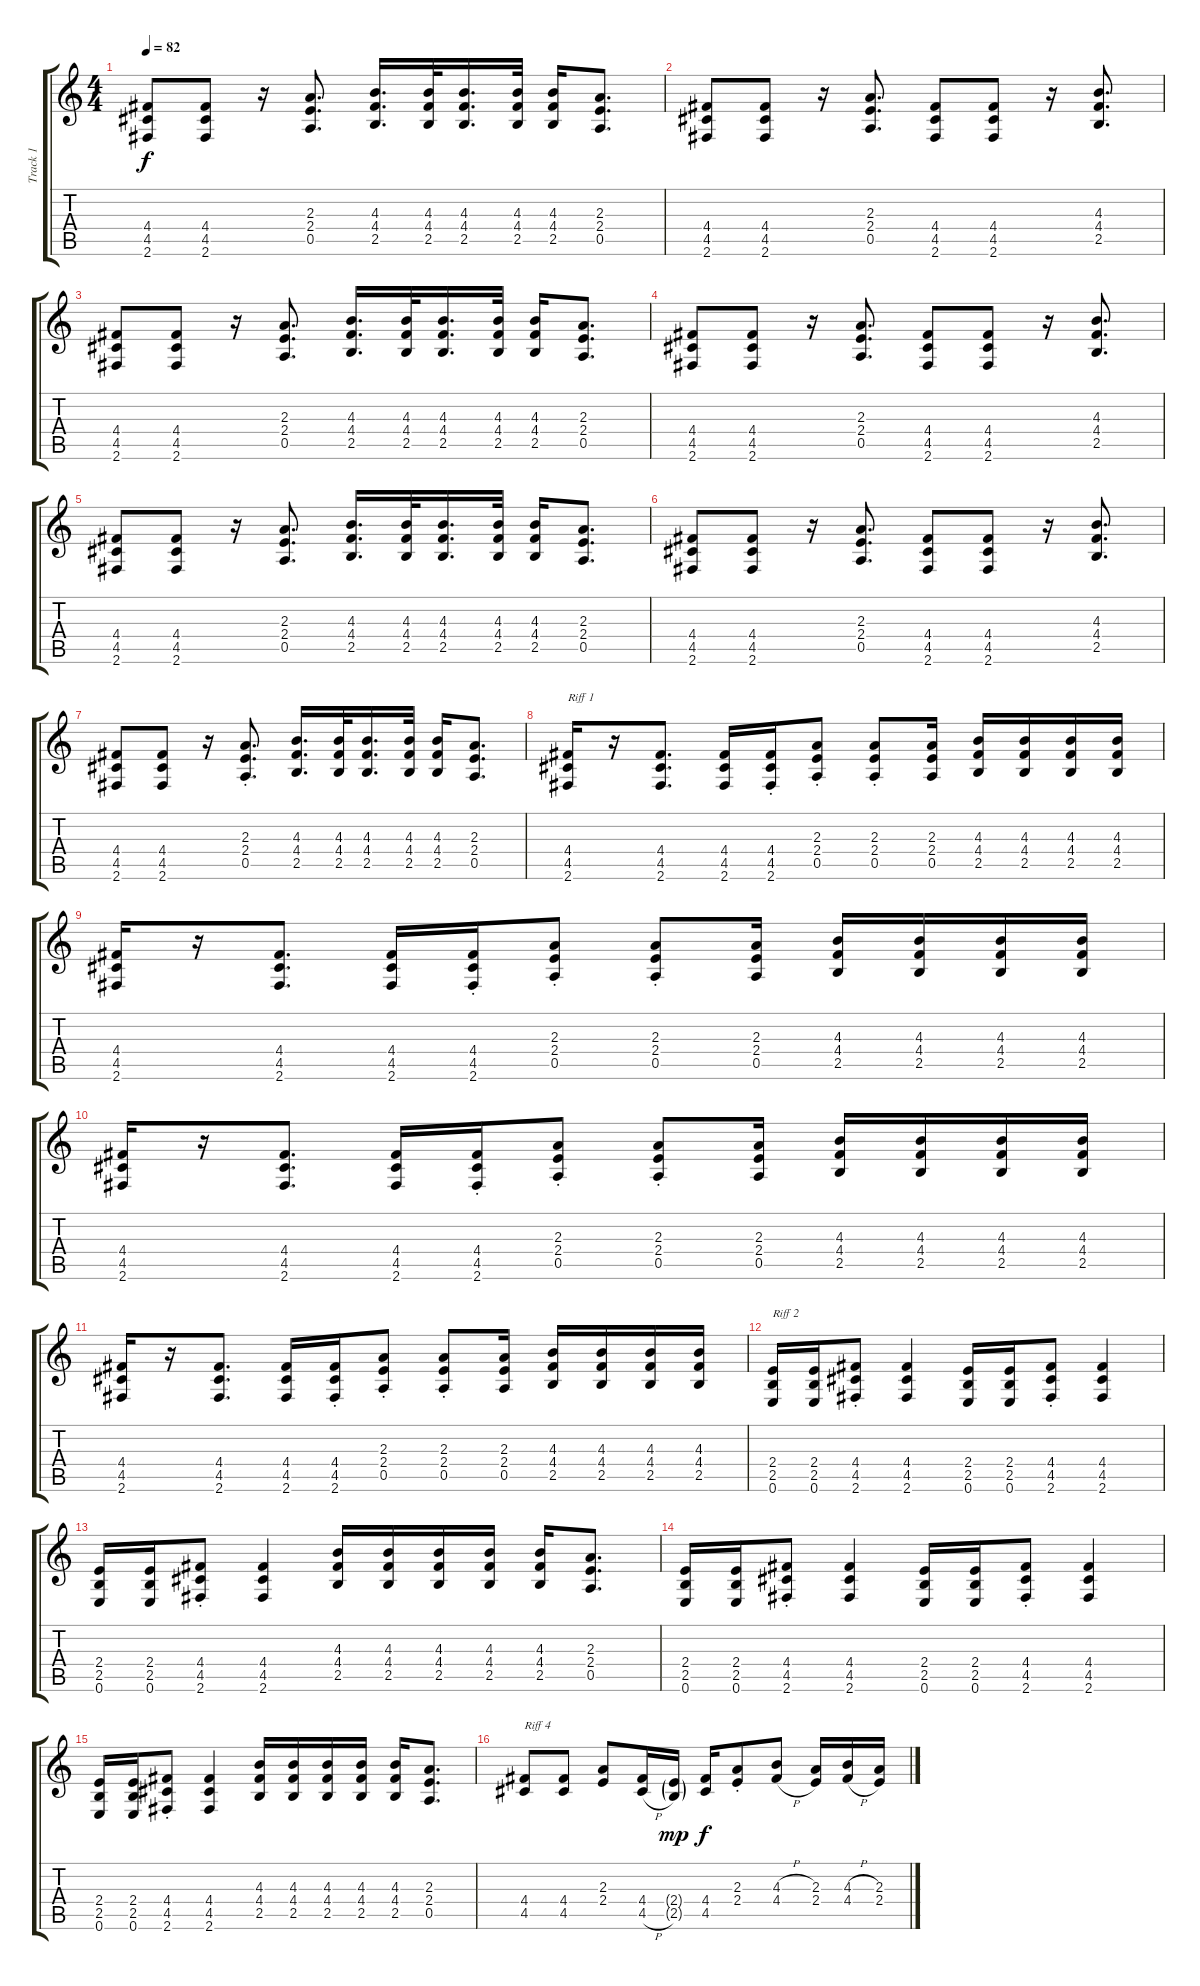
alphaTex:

\track ("Track 1" "Track 1") {instrument distortionguitar}
\staff {score tabs}
\tuning (E4 B3 G3 D3 A2 E2) {hide}
\ts (4 4)
\tempo 82
\clef g2
\ks c
(4.4 4.5 2.6).8{dy f} (4.4 4.5 2.6).8 r.16 (2.3 2.4 0.5).8{d} (4.3 4.4 2.5).16{d} (4.3 4.4 2.5).32 (4.3 4.4 2.5).16{d} (4.3 4.4 2.5).32 (4.3 4.4 2.5).16 (2.3 2.4 0.5).8{d} |
(4.4 4.5 2.6).8 (4.4 4.5 2.6).8 r.16 (2.3 2.4 0.5).8{d} (4.4 4.5 2.6).8 (4.4 4.5 2.6).8 r.16 (4.3 4.4 2.5).8{d} |
(4.4 4.5 2.6).8 (4.4 4.5 2.6).8 r.16 (2.3 2.4 0.5).8{d} (4.3 4.4 2.5).16{d} (4.3 4.4 2.5).32 (4.3 4.4 2.5).16{d} (4.3 4.4 2.5).32 (4.3 4.4 2.5).16 (2.3 2.4 0.5).8{d} |
(4.4 4.5 2.6).8 (4.4 4.5 2.6).8 r.16 (2.3 2.4 0.5).8{d} (4.4 4.5 2.6).8 (4.4 4.5 2.6).8 r.16 (4.3 4.4 2.5).8{d} |
(4.4 4.5 2.6).8 (4.4 4.5 2.6).8 r.16 (2.3 2.4 0.5).8{d} (4.3 4.4 2.5).16{d} (4.3 4.4 2.5).32 (4.3 4.4 2.5).16{d} (4.3 4.4 2.5).32 (4.3 4.4 2.5).16 (2.3 2.4 0.5).8{d} |
(4.4 4.5 2.6).8 (4.4 4.5 2.6).8 r.16 (2.3 2.4 0.5).8{d} (4.4 4.5 2.6).8 (4.4 4.5 2.6).8 r.16 (4.3 4.4 2.5).8{d} |
(4.4 4.5 2.6).8 (4.4 4.5 2.6).8 r.16 (2.3{st} 2.4{st} 0.5{st}).8{d} (4.3 4.4 2.5).16{d} (4.3 4.4 2.5).32 (4.3 4.4 2.5).16{d} (4.3 4.4 2.5).32 (4.3 4.4 2.5).16 (2.3 2.4 0.5).8{d} |
(4.4 4.5 2.6).16{txt "Riff 1"} r.16 (4.4 4.5 2.6).8{d} (4.4 4.5 2.6).16 (4.4{st} 4.5{st} 2.6{st}).16 (2.3{st} 2.4{st} 0.5{st}).8 (2.3{st} 2.4{st} 0.5{st}).8 (2.3 2.4 0.5).16 (4.3 4.4 2.5).16 (4.3 4.4 2.5).16 (4.3 4.4 2.5).16 (4.3 4.4 2.5).16 |
(4.4 4.5 2.6).16 r.16 (4.4 4.5 2.6).8{d} (4.4 4.5 2.6).16 (4.4{st} 4.5{st} 2.6{st}).16 (2.3{st} 2.4{st} 0.5{st}).8 (2.3{st} 2.4{st} 0.5{st}).8 (2.3 2.4 0.5).16 (4.3 4.4 2.5).16 (4.3 4.4 2.5).16 (4.3 4.4 2.5).16 (4.3 4.4 2.5).16 |
(4.4 4.5 2.6).16 r.16 (4.4 4.5 2.6).8{d} (4.4 4.5 2.6).16 (4.4{st} 4.5{st} 2.6{st}).16 (2.3{st} 2.4{st} 0.5{st}).8 (2.3{st} 2.4{st} 0.5{st}).8 (2.3 2.4 0.5).16 (4.3 4.4 2.5).16 (4.3 4.4 2.5).16 (4.3 4.4 2.5).16 (4.3 4.4 2.5).16 |
(4.4 4.5 2.6).16 r.16 (4.4 4.5 2.6).8{d} (4.4 4.5 2.6).16 (4.4{st} 4.5{st} 2.6{st}).16 (2.3{st} 2.4{st} 0.5{st}).8 (2.3{st} 2.4{st} 0.5{st}).8 (2.3 2.4 0.5).16 (4.3 4.4 2.5).16 (4.3 4.4 2.5).16 (4.3 4.4 2.5).16 (4.3 4.4 2.5).16 |
(2.4 2.5 0.6).16{txt "Riff 2"} (2.4 2.5 0.6).16 (4.4{st} 4.5{st} 2.6).8 (4.4 4.5 2.6).4 (2.4 2.5 0.6).16 (2.4 2.5 0.6).16 (4.4{st} 4.5{st} 2.6).8 (4.4 4.5 2.6).4 |
(2.4 2.5 0.6).16 (2.4 2.5 0.6).16 (4.4{st} 4.5{st} 2.6).8 (4.4 4.5 2.6).4 (4.3 4.4 2.5).16 (4.3 4.4 2.5).16 (4.3 4.4 2.5).16 (4.3 4.4 2.5).16 (4.3 4.4 2.5).16 (2.3 2.4 0.5).8{d} |
(2.4 2.5 0.6).16 (2.4 2.5 0.6).16 (4.4{st} 4.5{st} 2.6).8 (4.4 4.5 2.6).4 (2.4 2.5 0.6).16 (2.4 2.5 0.6).16 (4.4{st} 4.5{st} 2.6).8 (4.4 4.5 2.6).4 |
(2.4 2.5 0.6).16 (2.4 2.5 0.6).16 (4.4{st} 4.5{st} 2.6).8 (4.4 4.5 2.6).4 (4.3 4.4 2.5).16 (4.3 4.4 2.5).16 (4.3 4.4 2.5).16 (4.3 4.4 2.5).16 (4.3 4.4 2.5).16 (2.3 2.4 0.5).8{d} |
(4.4 4.5).8{txt "Riff 4"} (4.4 4.5).8 (2.3 2.4).8 (4.4 4.5{h}).16 (2.4{g} 2.5{g}).16{dy mp} (4.4 4.5).16{dy f} (2.3{st} 2.4{st}).8 (4.3{h} 4.4{h}).8 (2.3 2.4).16 (4.3{h} 4.4{h}).16 (2.3 2.4).16
